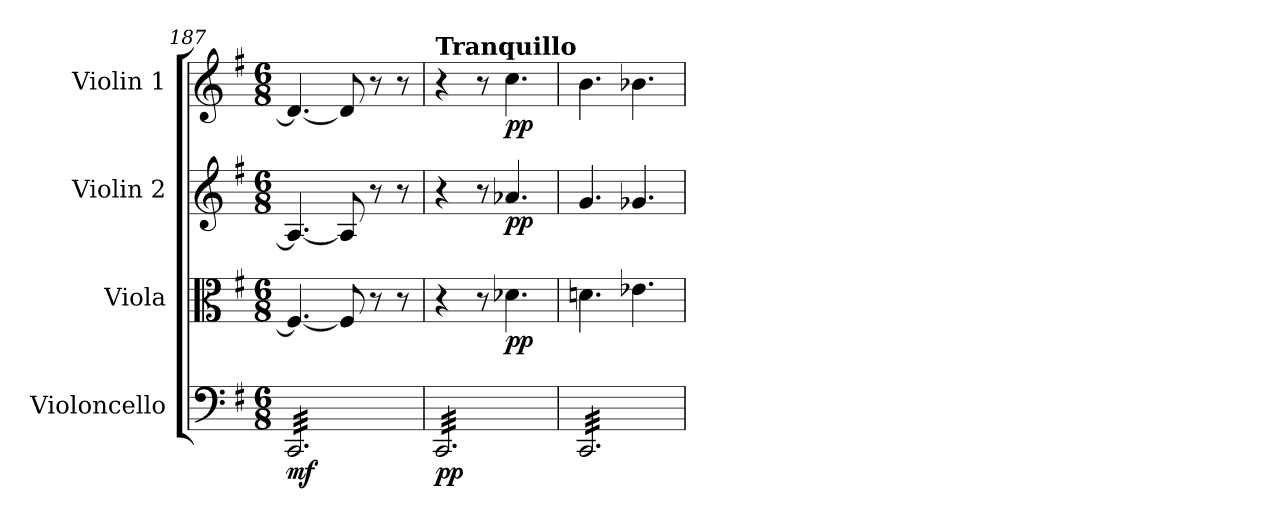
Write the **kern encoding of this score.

**kern	**dynam	**kern	**dynam	**kern	**dynam	**kern	**dynam
*part4	*part4	*part3	*part3	*part2	*part2	*part1	*part1
*staff4	*staff4	*staff3	*staff3	*staff2	*staff2	*staff1	*staff1
*I"Violoncello	*	*I"Viola	*	*I"Violin 2	*	*I"Violin 1	*
*I'Vc	*	*I'Vla	*	*I'Vln	*	*I'Vln	*
*clefF4	*	*clefC3	*	*clefG2	*	*clefG2	*
*k[f#]	*	*k[f#]	*	*k[f#]	*	*k[f#]	*
*M6/8	*	*M6/8	*	*M6/8	*	*M6/8	*
=187	=187	=187	=187	=187	=187	=187	=187
!	!LO:DY:b	!	!	!	!	!	!
*tremolo	*	*	*	*	*	*	*
32CC/LLL	mf	4.F#/_	.	4.A/_	.	4.d/_	.
32CC/	.	.	.	.	.	.	.
32CC/	.	.	.	.	.	.	.
32CC/	.	.	.	.	.	.	.
32CC/	.	.	.	.	.	.	.
32CC/	.	.	.	.	.	.	.
32CC/	.	.	.	.	.	.	.
32CC/	.	.	.	.	.	.	.
32CC/	.	.	.	.	.	.	.
32CC/	.	.	.	.	.	.	.
32CC/	.	.	.	.	.	.	.
32CC/	.	.	.	.	.	.	.
32CC/	.	8F#/]	.	8A/]	.	8d/]	.
32CC/	.	.	.	.	.	.	.
32CC/	.	.	.	.	.	.	.
32CC/	.	.	.	.	.	.	.
32CC/	.	8r	.	8r	.	8r	.
32CC/	.	.	.	.	.	.	.
32CC/	.	.	.	.	.	.	.
32CC/	.	.	.	.	.	.	.
32CC/	.	8r	.	8r	.	8r	.
32CC/	.	.	.	.	.	.	.
32CC/	.	.	.	.	.	.	.
32CC/JJJ	.	.	.	.	.	.	.
=188	=188	=188	=188	=188	=188	=188	=188
!!LO:REH:place=s1:a:B:cj:fs=14:t=15
!	!	!	!	!	!	!LO:TX:a:B:t=Tranquillo	!
!	!LO:DY:b	!	!	!	!	!	!
32CC/LLL	pp	4r	.	4r	.	4r	.
32CC/	.	.	.	.	.	.	.
32CC/	.	.	.	.	.	.	.
32CC/	.	.	.	.	.	.	.
32CC/	.	.	.	.	.	.	.
32CC/	.	.	.	.	.	.	.
32CC/	.	.	.	.	.	.	.
32CC/	.	.	.	.	.	.	.
32CC/	.	8r	.	8r	.	8r	.
32CC/	.	.	.	.	.	.	.
32CC/	.	.	.	.	.	.	.
32CC/	.	.	.	.	.	.	.
!	!	!	!LO:DY:b	!	!LO:DY:b	!	!LO:DY:b
32CC/	.	4.d-X\	pp	4.a-X/	pp	4.cc\	pp
32CC/	.	.	.	.	.	.	.
32CC/	.	.	.	.	.	.	.
32CC/	.	.	.	.	.	.	.
32CC/	.	.	.	.	.	.	.
32CC/	.	.	.	.	.	.	.
32CC/	.	.	.	.	.	.	.
32CC/	.	.	.	.	.	.	.
32CC/	.	.	.	.	.	.	.
32CC/	.	.	.	.	.	.	.
32CC/	.	.	.	.	.	.	.
32CC/JJJ	.	.	.	.	.	.	.
=189	=189	=189	=189	=189	=189	=189	=189
32CC/LLL	.	4.dn\	.	4.g/	.	4.b\	.
32CC/	.	.	.	.	.	.	.
32CC/	.	.	.	.	.	.	.
32CC/	.	.	.	.	.	.	.
32CC/	.	.	.	.	.	.	.
32CC/	.	.	.	.	.	.	.
32CC/	.	.	.	.	.	.	.
32CC/	.	.	.	.	.	.	.
32CC/	.	.	.	.	.	.	.
32CC/	.	.	.	.	.	.	.
32CC/	.	.	.	.	.	.	.
32CC/	.	.	.	.	.	.	.
32CC/	.	4.e-X\	.	4.g-X/	.	4.b-X\	.
32CC/	.	.	.	.	.	.	.
32CC/	.	.	.	.	.	.	.
32CC/	.	.	.	.	.	.	.
32CC/	.	.	.	.	.	.	.
32CC/	.	.	.	.	.	.	.
32CC/	.	.	.	.	.	.	.
32CC/	.	.	.	.	.	.	.
32CC/	.	.	.	.	.	.	.
32CC/	.	.	.	.	.	.	.
32CC/	.	.	.	.	.	.	.
32CC/JJJ	.	.	.	.	.	.	.
*Xtremolo	*	*	*	*	*	*	*
=	=	=	=	=	=	=	=
*-	*-	*-	*-	*-	*-	*-	*-
